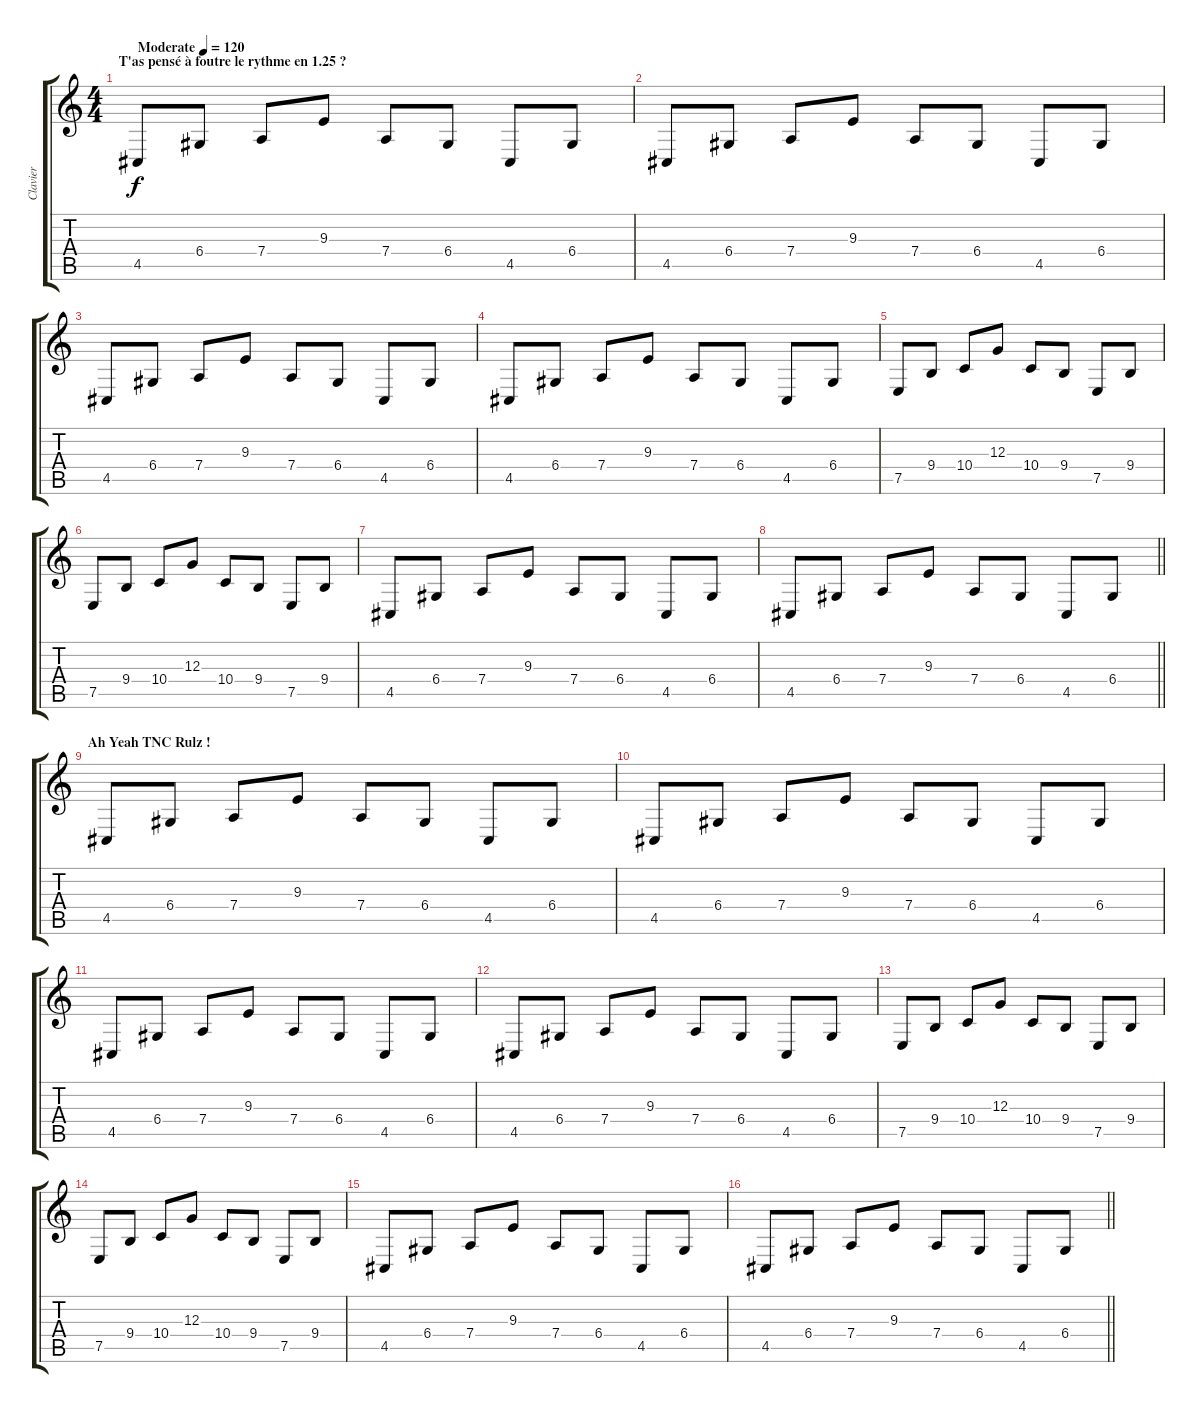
\track ("Clavier" "Clavier") {instrument pad4choir}
\staff {score tabs}
\tuning (E4 B3 G3 D3 A2 E2) {hide}
\ts (4 4)
\section ("" "T'as pensé à foutre le rythme en 1.25 ?")
\tempo (120 "Moderate")
\clef g2
\ks c
4.5.8{dy f instrument pad4choir} 6.4.8 7.4.8 9.3.8 7.4.8 6.4.8 4.5.8 6.4.8 |
4.5.8 6.4.8 7.4.8 9.3.8 7.4.8 6.4.8 4.5.8 6.4.8 |
4.5.8 6.4.8 7.4.8 9.3.8 7.4.8 6.4.8 4.5.8 6.4.8 |
4.5.8 6.4.8 7.4.8 9.3.8 7.4.8 6.4.8 4.5.8 6.4.8 |
7.5.8 9.4.8 10.4.8 12.3.8 10.4.8 9.4.8 7.5.8 9.4.8 |
7.5.8 9.4.8 10.4.8 12.3.8 10.4.8 9.4.8 7.5.8 9.4.8 |
4.5.8 6.4.8 7.4.8 9.3.8 7.4.8 6.4.8 4.5.8 6.4.8 |
\barLineRight lightlight
4.5.8 6.4.8 7.4.8 9.3.8 7.4.8 6.4.8 4.5.8 6.4.8 |
\section ("" "Ah Yeah TNC Rulz !")
4.5.8 6.4.8 7.4.8 9.3.8 7.4.8 6.4.8 4.5.8 6.4.8 |
4.5.8 6.4.8 7.4.8 9.3.8 7.4.8 6.4.8 4.5.8 6.4.8 |
4.5.8 6.4.8 7.4.8 9.3.8 7.4.8 6.4.8 4.5.8 6.4.8 |
4.5.8 6.4.8 7.4.8 9.3.8 7.4.8 6.4.8 4.5.8 6.4.8 |
7.5.8 9.4.8 10.4.8 12.3.8 10.4.8 9.4.8 7.5.8 9.4.8 |
7.5.8 9.4.8 10.4.8 12.3.8 10.4.8 9.4.8 7.5.8 9.4.8 |
4.5.8 6.4.8 7.4.8 9.3.8 7.4.8 6.4.8 4.5.8 6.4.8 |
\barLineRight lightlight
4.5.8 6.4.8 7.4.8 9.3.8 7.4.8 6.4.8 4.5.8 6.4.8
